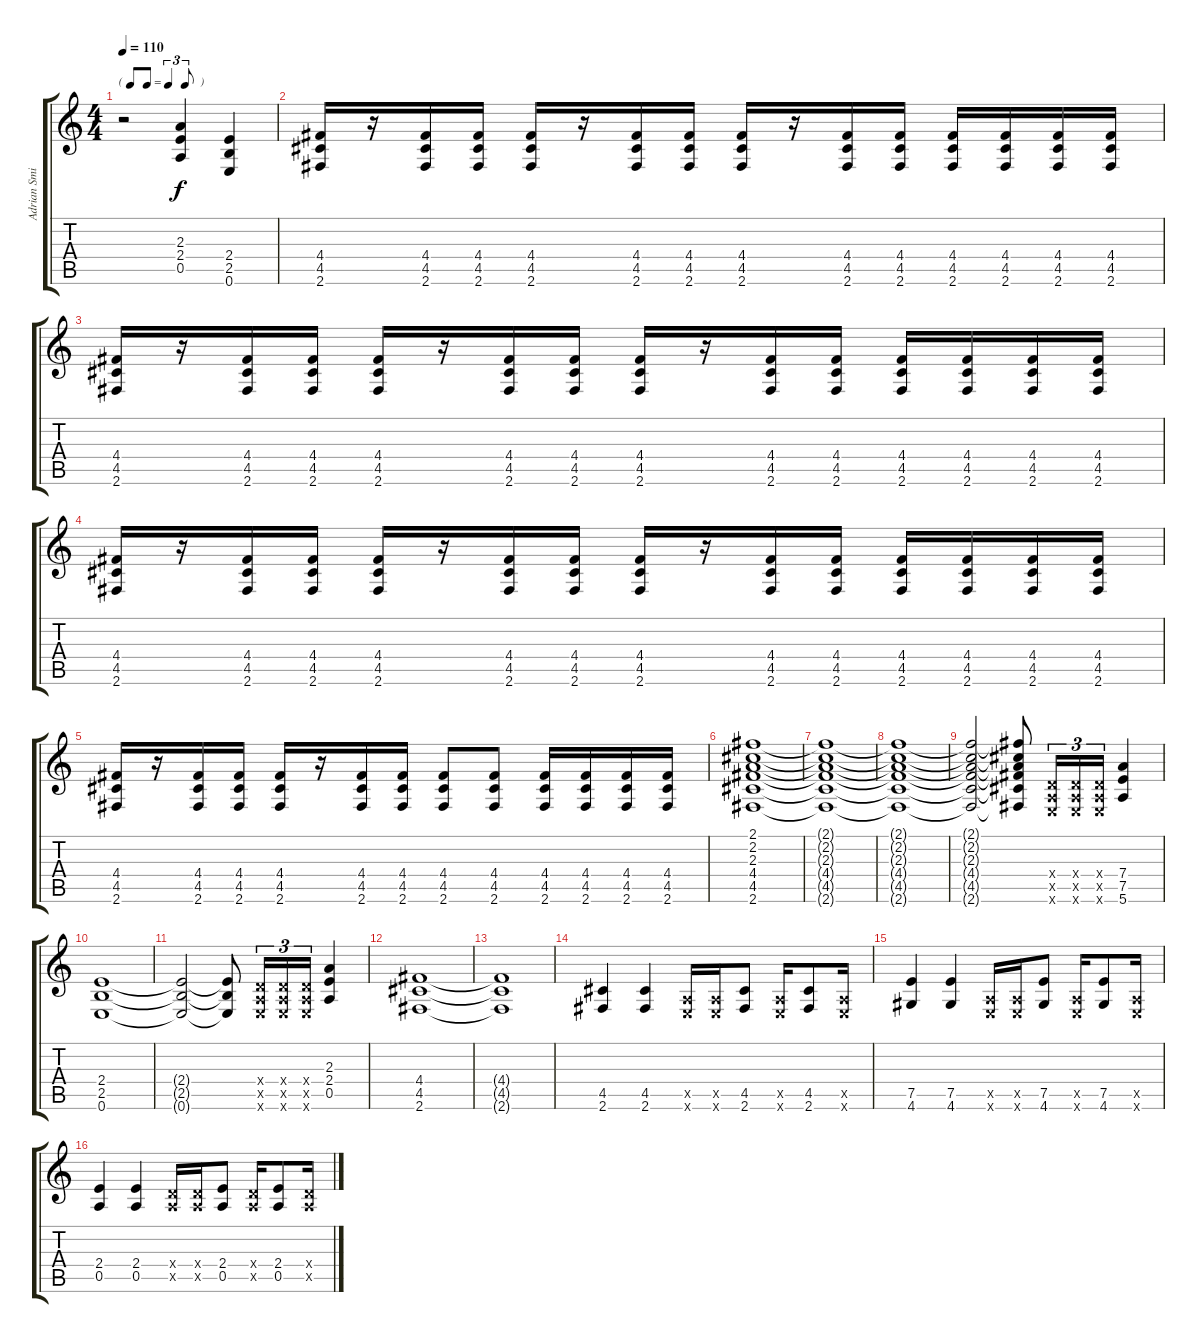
\track ("Adrian Smith" "Adrian Smi") {instrument overdrivenguitar}
\staff {score tabs}
\tuning (E4 B3 G3 D3 A2 E2) {hide}
\ts (4 4)
\tf triplet8th
\tempo 110
\clef g2
\ks c
r.2{dy f instrument overdrivenguitar} (2.3 2.4 0.5).4 (2.4 2.5 0.6).4 |
(4.4 4.5 2.6).16 r.16 (4.4 4.5 2.6).16 (4.4 4.5 2.6).16 (4.4 4.5 2.6).16 r.16 (4.4 4.5 2.6).16 (4.4 4.5 2.6).16 (4.4 4.5 2.6).16 r.16 (4.4 4.5 2.6).16 (4.4 4.5 2.6).16 (4.4 4.5 2.6).16 (4.4 4.5 2.6).16 (4.4 4.5 2.6).16 (4.4 4.5 2.6).16 |
(4.4 4.5 2.6).16 r.16 (4.4 4.5 2.6).16 (4.4 4.5 2.6).16 (4.4 4.5 2.6).16 r.16 (4.4 4.5 2.6).16 (4.4 4.5 2.6).16 (4.4 4.5 2.6).16 r.16 (4.4 4.5 2.6).16 (4.4 4.5 2.6).16 (4.4 4.5 2.6).16 (4.4 4.5 2.6).16 (4.4 4.5 2.6).16 (4.4 4.5 2.6).16 |
(4.4 4.5 2.6).16 r.16 (4.4 4.5 2.6).16 (4.4 4.5 2.6).16 (4.4 4.5 2.6).16 r.16 (4.4 4.5 2.6).16 (4.4 4.5 2.6).16 (4.4 4.5 2.6).16 r.16 (4.4 4.5 2.6).16 (4.4 4.5 2.6).16 (4.4 4.5 2.6).16 (4.4 4.5 2.6).16 (4.4 4.5 2.6).16 (4.4 4.5 2.6).16 |
(4.4 4.5 2.6).16 r.16 (4.4 4.5 2.6).16 (4.4 4.5 2.6).16 (4.4 4.5 2.6).16 r.16 (4.4 4.5 2.6).16 (4.4 4.5 2.6).16 (4.4 4.5 2.6).8 (4.4 4.5 2.6).8 (4.4 4.5 2.6).16 (4.4 4.5 2.6).16 (4.4 4.5 2.6).16 (4.4 4.5 2.6).16 |
(2.1 2.2 2.3 4.4 4.5 2.6).1 |
(2.1{t} 2.2{t} 2.3{t} 4.4{t} 4.5{t} 2.6{t}).1 |
(2.1{t} 2.2{t} 2.3{t} 4.4{t} 4.5{t} 2.6{t}).1 |
(2.1{t} 2.2{t} 2.3{t} 4.4{t} 4.5{t} 2.6{t}).2 (2.1{t} 2.2{t} 2.3{t} 4.4{t} 4.5{t} 2.6{t}).8 (0.4{x} 0.5{x} 0.6{x}).16{tu (3 2)} (0.4{x} 0.5{x} 0.6{x}).16{tu (3 2)} (0.4{x} 0.5{x} 0.6{x}).16{tu (3 2)} (7.4 7.5 5.6).4 |
(2.4 2.5 0.6).1 |
(2.4{t} 2.5{t} 0.6{t}).2 (2.4{t} 2.5{t} 0.6{t}).8 (0.4{x} 0.5{x} 0.6{x}).16{tu (3 2)} (0.4{x} 0.5{x} 0.6{x}).16{tu (3 2)} (0.4{x} 0.5{x} 0.6{x}).16{tu (3 2)} (2.3 2.4 0.5).4 |
(4.4 4.5 2.6).1 |
(4.4{t} 4.5{t} 2.6{t}).1 |
(4.5 2.6).4 (4.5 2.6).4 (0.5{x} 0.6{x}).16 (0.5{x} 0.6{x}).16 (4.5 2.6).8 (0.5{x} 0.6{x}).16 (4.5 2.6).8 (0.5{x} 0.6{x}).16 |
(7.5 4.6).4 (7.5 4.6).4 (0.5{x} 0.6{x}).16 (0.5{x} 0.6{x}).16 (7.5 4.6).8 (0.5{x} 0.6{x}).16 (7.5 4.6).8 (0.5{x} 0.6{x}).16 |
(2.4 0.5).4 (2.4 0.5).4 (0.4{x} 0.5{x}).16 (0.4{x} 0.5{x}).16 (2.4 0.5).8 (0.4{x} 0.5{x}).16 (2.4 0.5).8 (0.4{x} 0.5{x}).16
